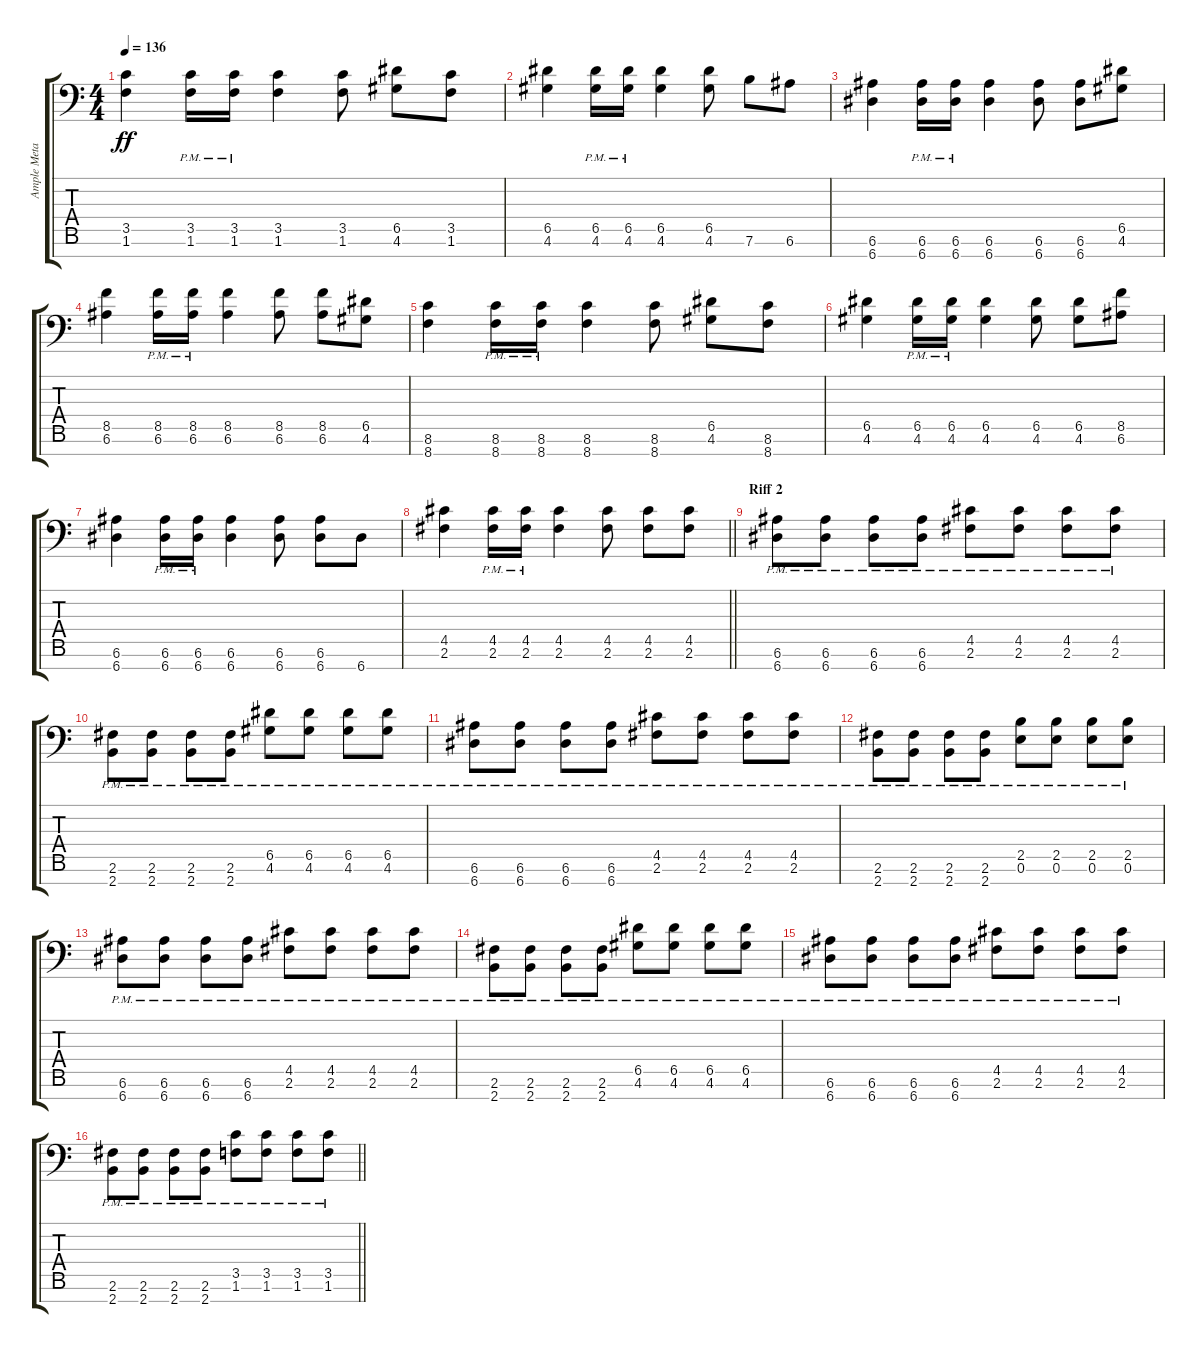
\track ("Ample Metal Hellrazer 01" "Ample Meta") {instrument distortionguitar}
\staff {score tabs}
\tuning (E4 B3 G3 D3 A2 E2 A1) {hide}
\ts (4 4)
\tempo 136
\clef f4
\ks c
(3.5 1.6).4{dy ff} (3.5{pm} 1.6{pm}).16 (3.5{pm} 1.6{pm}).16 (3.5 1.6).4 (3.5 1.6).8 (6.5 4.6).8 (3.5 1.6).8 |
(6.5 4.6).4 (6.5{pm} 4.6{pm}).16 (6.5{pm} 4.6{pm}).16 (6.5 4.6).4 (6.5 4.6).8 7.6.8 6.6.8 |
(6.6 6.7).4 (6.6{pm} 6.7{pm}).16 (6.6{pm} 6.7{pm}).16 (6.6 6.7).4 (6.6 6.7).8 (6.6 6.7).8 (6.5 4.6).8 |
(8.5 6.6).4 (8.5{pm} 6.6{pm}).16 (8.5{pm} 6.6{pm}).16 (8.5 6.6).4 (8.5 6.6).8 (8.5 6.6).8 (6.5 4.6).8 |
(8.6 8.7).4 (8.6{pm} 8.7{pm}).16 (8.6{pm} 8.7{pm}).16 (8.6 8.7).4 (8.6 8.7).8 (6.5 4.6).8 (8.6 8.7).8 |
(6.5 4.6).4 (6.5{pm} 4.6{pm}).16 (6.5{pm} 4.6{pm}).16 (6.5 4.6).4 (6.5 4.6).8 (6.5 4.6).8 (8.5 6.6).8 |
(6.6 6.7).4 (6.6{pm} 6.7{pm}).16 (6.6{pm} 6.7{pm}).16 (6.6 6.7).4 (6.6 6.7).8 (6.6 6.7).8 6.7.8 |
\barLineRight lightlight
(4.5 2.6).4 (4.5{pm} 2.6{pm}).16 (4.5{pm} 2.6{pm}).16 (4.5 2.6).4 (4.5 2.6).8 (4.5 2.6).8 (4.5 2.6).8 |
\section ("" "Riff 2")
(6.6{pm} 6.7{pm}).8 (6.6{pm} 6.7{pm}).8 (6.6{pm} 6.7{pm}).8 (6.6{pm} 6.7{pm}).8 (4.5{pm} 2.6{pm}).8 (4.5{pm} 2.6{pm}).8 (4.5{pm} 2.6{pm}).8 (4.5{pm} 2.6{pm}).8 |
(2.6{pm} 2.7{pm}).8 (2.6{pm} 2.7{pm}).8 (2.6{pm} 2.7{pm}).8 (2.6{pm} 2.7{pm}).8 (6.5{pm} 4.6{pm}).8 (6.5{pm} 4.6{pm}).8 (6.5{pm} 4.6{pm}).8 (6.5{pm} 4.6{pm}).8 |
(6.6{pm} 6.7{pm}).8 (6.6{pm} 6.7{pm}).8 (6.6{pm} 6.7{pm}).8 (6.6{pm} 6.7{pm}).8 (4.5{pm} 2.6{pm}).8 (4.5{pm} 2.6{pm}).8 (4.5{pm} 2.6{pm}).8 (4.5{pm} 2.6{pm}).8 |
(2.6{pm} 2.7{pm}).8 (2.6{pm} 2.7{pm}).8 (2.6{pm} 2.7{pm}).8 (2.6{pm} 2.7{pm}).8 (2.5{pm} 0.6{pm}).8 (2.5{pm} 0.6{pm}).8 (2.5{pm} 0.6{pm}).8 (2.5{pm} 0.6{pm}).8 |
(6.6{pm} 6.7{pm}).8 (6.6{pm} 6.7{pm}).8 (6.6{pm} 6.7{pm}).8 (6.6{pm} 6.7{pm}).8 (4.5{pm} 2.6{pm}).8 (4.5{pm} 2.6{pm}).8 (4.5{pm} 2.6{pm}).8 (4.5{pm} 2.6{pm}).8 |
(2.6{pm} 2.7{pm}).8 (2.6{pm} 2.7{pm}).8 (2.6{pm} 2.7{pm}).8 (2.6{pm} 2.7{pm}).8 (6.5{pm} 4.6{pm}).8 (6.5{pm} 4.6{pm}).8 (6.5{pm} 4.6{pm}).8 (6.5{pm} 4.6{pm}).8 |
(6.6{pm} 6.7{pm}).8 (6.6{pm} 6.7{pm}).8 (6.6{pm} 6.7{pm}).8 (6.6{pm} 6.7{pm}).8 (4.5{pm} 2.6{pm}).8 (4.5{pm} 2.6{pm}).8 (4.5{pm} 2.6{pm}).8 (4.5{pm} 2.6{pm}).8 |
\barLineRight lightlight
(2.6{pm} 2.7{pm}).8 (2.6{pm} 2.7{pm}).8 (2.6{pm} 2.7{pm}).8 (2.6{pm} 2.7{pm}).8 (3.5{pm} 1.6{pm}).8 (3.5{pm} 1.6{pm}).8 (3.5{pm} 1.6{pm}).8 (3.5{pm} 1.6{pm}).8
